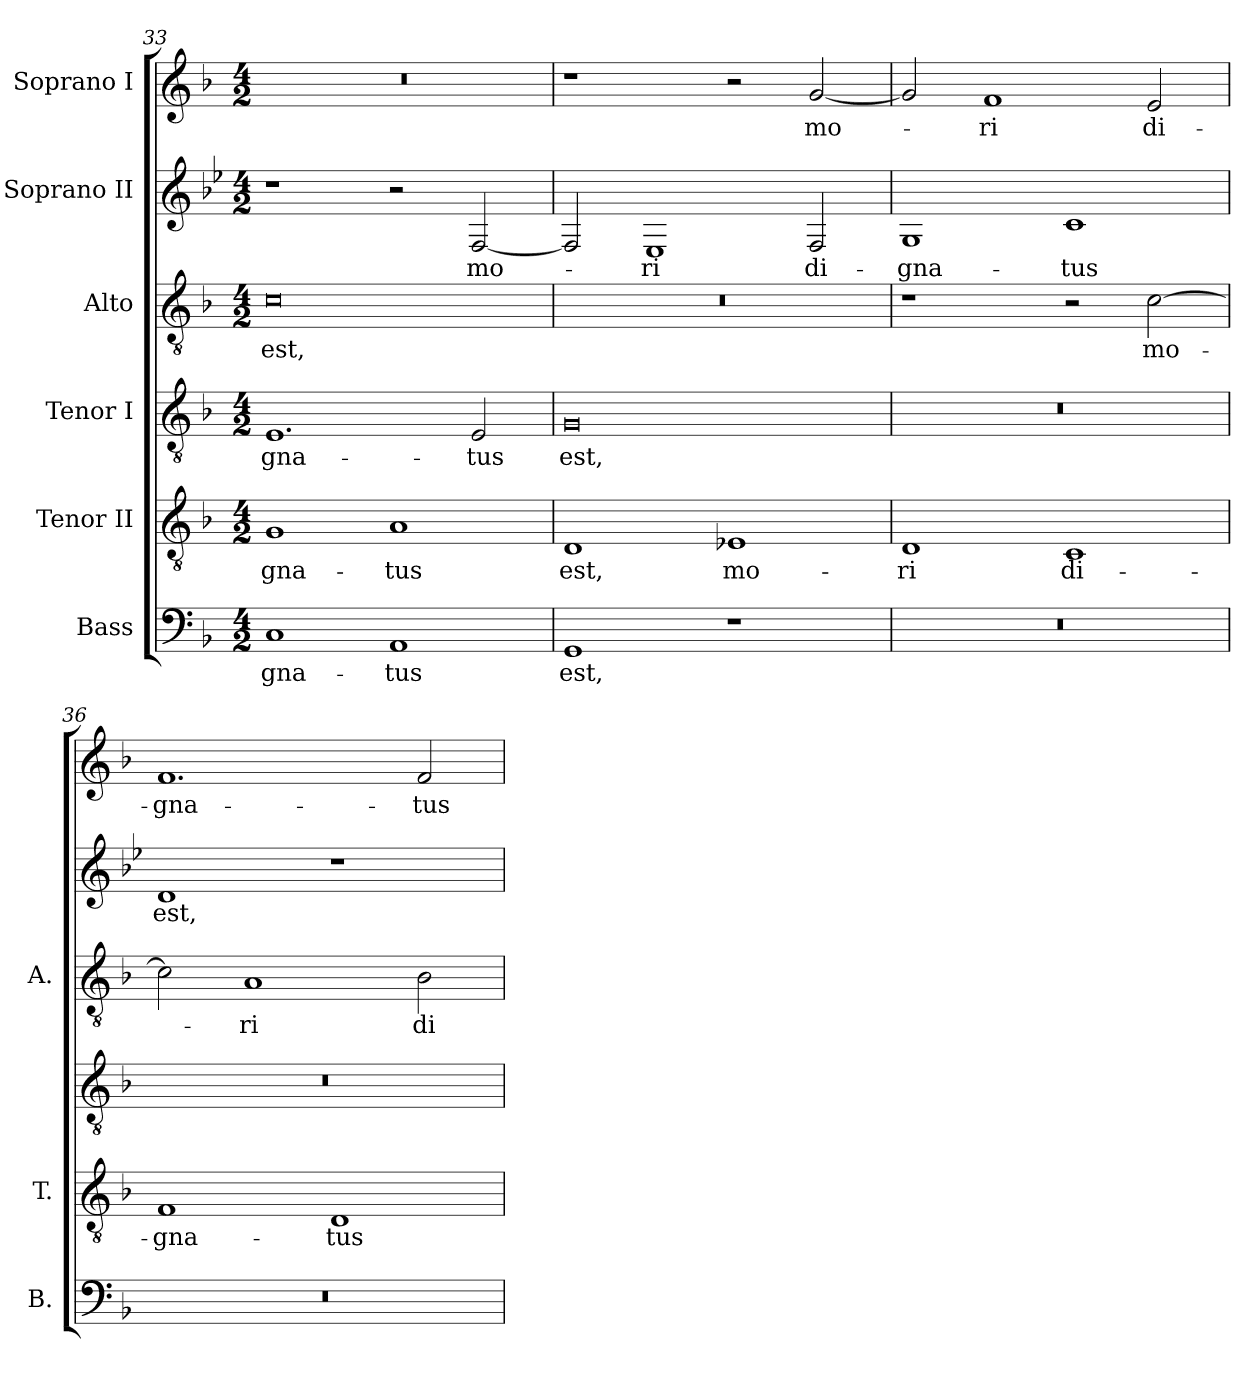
**kern	**text	**kern	**text	**kern	**text	**kern	**text	**kern	**text	**kern	**text
*part6	*part6	*part5	*part5	*part4	*part4	*part3	*part3	*part2	*part2	*part1	*part1
*staff6	*staff6	*staff5	*staff5	*staff4	*staff4	*staff3	*staff3	*staff2	*staff2	*staff1	*staff1
*I"Bass	*	*I"Tenor II	*	*I"Tenor I	*	*I"Alto	*	*I"Soprano II	*	*I"Soprano I	*
*I'B.	*	*I'T.	*	*	*	*I'A.	*	*	*	*	*
!!LO:PB:g=z
*clefF4	*	*clefGv2	*	*clefGv2	*	*clefGv2	*	*clefG2	*	*clefG2	*
*	*	*ITrd7c12	*	*	*	*	*	*ITrd-4c-7	*	*	*
*k[b-]	*	*k[b-]	*	*k[b-]	*	*k[b-]	*	*k[b-]	*	*k[b-]	*
*F:	*	*F:	*	*F:	*	*F:	*	*F:	*	*F:	*
*M4/2	*	*M4/2	*	*M4/2	*	*M4/2	*	*M4/2	*	*M4/2	*
=33	=33	=33	=33	=33	=33	=33	=33	=33	=33	=33	=33
!	!LO:LY:b:color=#000000	!	!	!	!	!	!	!	!	!	!
!	!	!	!LO:LY:b:color=#000000	!	!	!	!	!	!	!	!
!	!	!	!	!	!LO:LY:b:color=#000000	!	!	!	!	!	!
!	!	!	!	!	!	!	!LO:LY:b:color=#000000	!	!	!LO:N:vis=1	!
1Ci	-gna-	1GGi	-gna-	1.Ei	-gna-	0ci	est,	1r	.	0r	.
!	!LO:LY:b:color=#000000	!	!	!	!	!	!	!	!	!	!
!	!	!	!LO:LY:b:color=#000000	!	!	!	!	!	!	!	!
1AAi	-tus	1AAi	-tus	.	.	.	.	2r	.	.	.
!	!	!	!	!	!LO:LY:b:color=#000000	!	!	!	!	!	!
!	!	!	!	!	!	!	!	!	!LO:LY:b:color=#000000	!	!
.	.	.	.	2Ei/	-tus	.	.	[<2ci/	mo-	.	.
=34	=34	=34	=34	=34	=34	=34	=34	=34	=34	=34	=34
!	!LO:LY:b:color=#000000	!	!	!	!	!	!	!	!	!	!
!	!	!	!LO:LY:b:color=#000000	!	!	!	!	!	!	!	!
!	!	!	!	!	!LO:LY:b:color=#000000	!LO:N:vis=1	!	!	!	!	!
1GGi	est,	1DDi	est,	0Gi	est,	0r	.	2ci/]	.	1r	.
!	!	!	!	!	!	!	!	!	!LO:LY:b:color=#000000	!	!
.	.	.	.	.	.	.	.	1B-i	-ri	.	.
!	!	!	!LO:LY:b:color=#000000	!	!	!	!	!	!	!	!
1r	.	1EE-Xi	mo-	.	.	.	.	.	.	2r	.
!	!	!	!	!	!	!	!	!	!LO:LY:b:color=#000000	!	!
!	!	!	!	!	!	!	!	!	!	!	!LO:LY:b:color=#000000
.	.	.	.	.	.	.	.	2ci/	di-	[<2gi/	mo-
=35	=35	=35	=35	=35	=35	=35	=35	=35	=35	=35	=35
!LO:N:vis=1	!	!	!	!	!	!	!	!	!	!	!
!	!	!	!LO:LY:b:color=#000000	!LO:N:vis=1	!	!	!	!	!	!	!
!	!	!	!	!	!	!	!	!	!LO:LY:b:color=#000000	!	!
0r	.	1DDi	-ri	0r	.	1r	.	1di	-gna-	2gi/]	.
!	!	!	!	!	!	!	!	!	!	!	!LO:LY:b:color=#000000
.	.	.	.	.	.	.	.	.	.	1fi	-ri
!	!	!	!LO:LY:b:color=#000000	!	!	!	!	!	!	!	!
!	!	!	!	!	!	!	!	!	!LO:LY:b:color=#000000	!	!
.	.	1CCi	di-	.	.	2r	.	1gi	-tus	.	.
!	!	!	!	!	!	!	!LO:LY:b:color=#000000	!	!	!	!
!	!	!	!	!	!	!	!	!	!	!	!LO:LY:b:color=#000000
.	.	.	.	.	.	[>2ci\	mo-	.	.	2ei/	di-
=36	=36	=36	=36	=36	=36	=36	=36	=36	=36	=36	=36
!LO:N:vis=1	!	!	!	!	!	!	!	!	!	!	!
!	!	!	!LO:LY:b:color=#000000	!LO:N:vis=1	!	!	!	!	!	!	!
!	!	!	!	!	!	!	!	!	!LO:LY:b:color=#000000	!	!
!	!	!	!	!	!	!	!	!	!	!	!LO:LY:b:color=#000000
0r	.	1FFi	-gna-	0r	.	2ci\]	.	1ai	est,	1.fi	-gna-
!	!	!	!	!	!	!	!LO:LY:b:color=#000000	!	!	!	!
.	.	.	.	.	.	1Ai	-ri	.	.	.	.
!	!	!	!LO:LY:b:color=#000000	!	!	!	!	!	!	!	!
.	.	1DDi	-tus	.	.	.	.	1r	.	.	.
!	!	!	!	!	!	!	!LO:LY:b:color=#000000	!	!	!	!
!	!	!	!	!	!	!	!	!	!	!	!LO:LY:b:color=#000000
.	.	.	.	.	.	2B-i\	di-	.	.	2fi/	-tus
=	=	=	=	=	=	=	=	=	=	=	=
*-	*-	*-	*-	*-	*-	*-	*-	*-	*-	*-	*-
